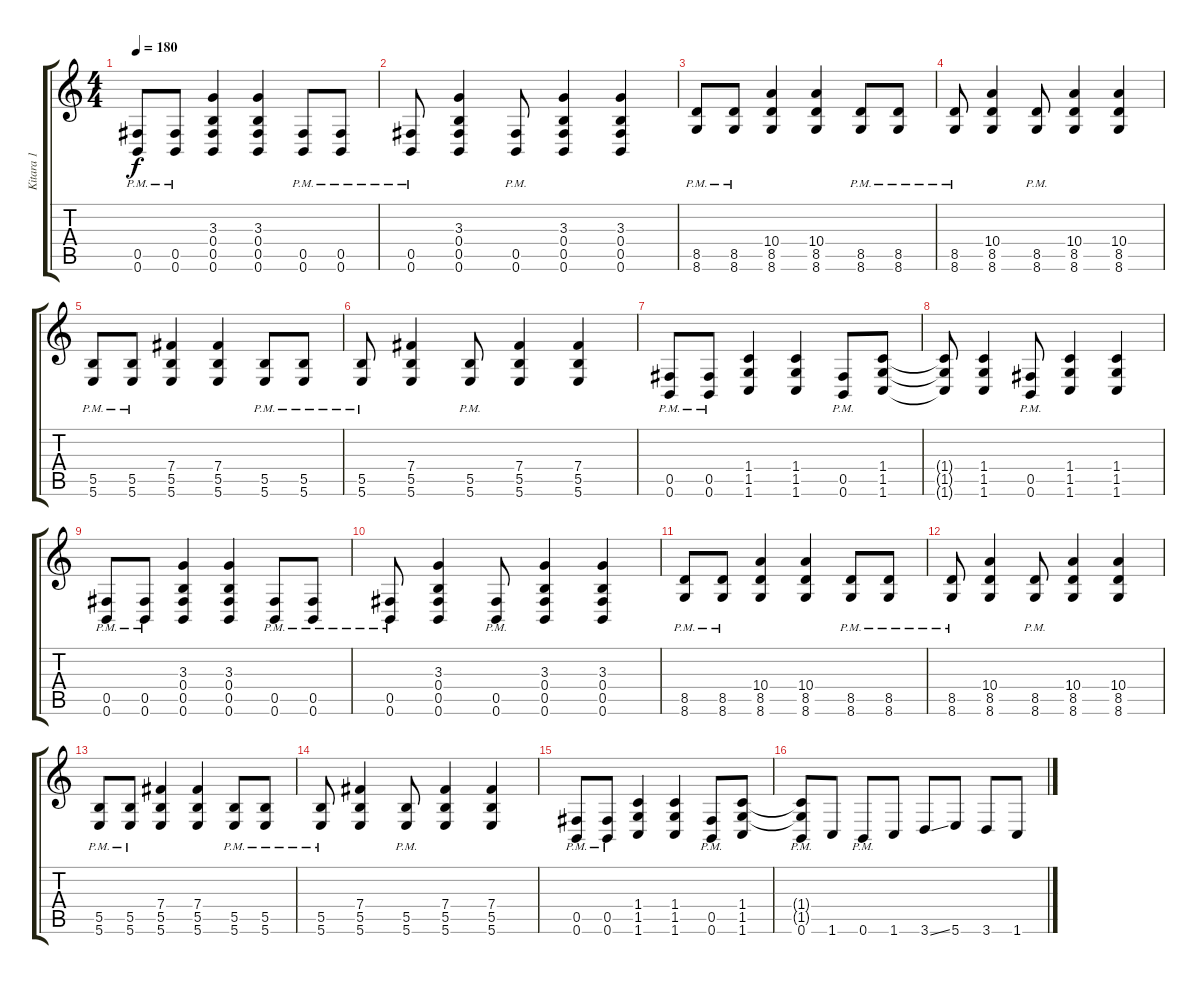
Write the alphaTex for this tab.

\track ("Kitara 1" "Kitara 1") {instrument distortionguitar}
\staff {score tabs}
\tuning (Db4 Ab3 E3 B2 Gb2 B1) {hide}
\ts (4 4)
\tempo 180
\clef g2
\ks c
(0.5{pm} 0.6{pm}).8{dy f} (0.5{pm} 0.6{pm}).8 (3.3 0.4 0.5 0.6).4 (3.3 0.4 0.5 0.6).4 (0.5{pm} 0.6{pm}).8 (0.5{pm} 0.6{pm}).8 |
(0.5{pm} 0.6{pm}).8 (3.3 0.4 0.5 0.6).4 (0.5{pm} 0.6{pm}).8 (3.3 0.4 0.5 0.6).4 (3.3 0.4 0.5 0.6).4 |
(8.5{pm} 8.6{pm}).8 (8.5{pm} 8.6{pm}).8 (10.4 8.5 8.6).4 (10.4 8.5 8.6).4 (8.5{pm} 8.6{pm}).8 (8.5{pm} 8.6{pm}).8 |
(8.5{pm} 8.6{pm}).8 (10.4 8.5 8.6).4 (8.5{pm} 8.6{pm}).8 (10.4 8.5 8.6).4 (10.4 8.5 8.6).4 |
(5.5{pm} 5.6{pm}).8 (5.5{pm} 5.6{pm}).8 (7.4 5.5 5.6).4 (7.4 5.5 5.6).4 (5.5{pm} 5.6{pm}).8 (5.5{pm} 5.6{pm}).8 |
(5.5{pm} 5.6{pm}).8 (7.4 5.5 5.6).4 (5.5{pm} 5.6{pm}).8 (7.4 5.5 5.6).4 (7.4 5.5 5.6).4 |
(0.5{pm} 0.6{pm}).8 (0.5{pm} 0.6{pm}).8 (1.4 1.5 1.6).4 (1.4 1.5 1.6).4 (0.5{pm} 0.6{pm}).8 (1.4 1.5 1.6).8 |
(1.4{t} 1.5{t} 1.6{t}).8 (1.4 1.5 1.6).4 (0.5{pm} 0.6{pm}).8 (1.4 1.5 1.6).4 (1.4 1.5 1.6).4 |
(0.5{pm} 0.6{pm}).8 (0.5{pm} 0.6{pm}).8 (3.3 0.4 0.5 0.6).4 (3.3 0.4 0.5 0.6).4 (0.5{pm} 0.6{pm}).8 (0.5{pm} 0.6{pm}).8 |
(0.5{pm} 0.6{pm}).8 (3.3 0.4 0.5 0.6).4 (0.5{pm} 0.6{pm}).8 (3.3 0.4 0.5 0.6).4 (3.3 0.4 0.5 0.6).4 |
(8.5{pm} 8.6{pm}).8 (8.5{pm} 8.6{pm}).8 (10.4 8.5 8.6).4 (10.4 8.5 8.6).4 (8.5{pm} 8.6{pm}).8 (8.5{pm} 8.6{pm}).8 |
(8.5{pm} 8.6{pm}).8 (10.4 8.5 8.6).4 (8.5{pm} 8.6{pm}).8 (10.4 8.5 8.6).4 (10.4 8.5 8.6).4 |
(5.5{pm} 5.6{pm}).8 (5.5{pm} 5.6{pm}).8 (7.4 5.5 5.6).4 (7.4 5.5 5.6).4 (5.5{pm} 5.6{pm}).8 (5.5{pm} 5.6{pm}).8 |
(5.5{pm} 5.6{pm}).8 (7.4 5.5 5.6).4 (5.5{pm} 5.6{pm}).8 (7.4 5.5 5.6).4 (7.4 5.5 5.6).4 |
(0.5{pm} 0.6{pm}).8 (0.5{pm} 0.6{pm}).8 (1.4 1.5 1.6).4 (1.4 1.5 1.6).4 (0.5{pm} 0.6{pm}).8 (1.4 1.5 1.6).8 |
(1.4{t} 1.5{t} 0.6{pm}).8 1.6.8 0.6{pm}.8 1.6.8 3.6{ss}.8 5.6.8 3.6.8 1.6.8
